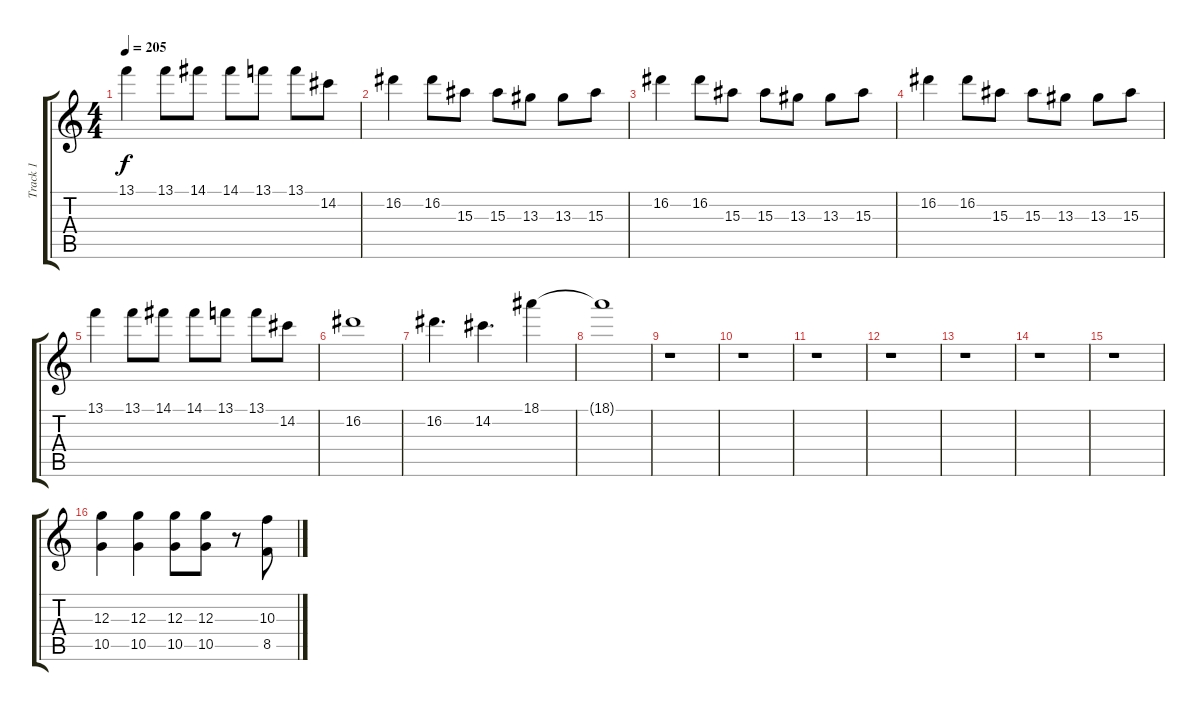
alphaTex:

\track ("Track 1" "Track 1") {instrument acousticguitarsteel}
\staff {score tabs}
\tuning (E4 B3 G3 D3 A2 E2) {hide}
\ts (4 4)
\tempo 205
\clef g2
\ks c
13.1.4{dy f} 13.1.8 14.1.8 14.1.8 13.1.8 13.1.8 14.2.8 |
16.2.4 16.2.8 15.3.8 15.3.8 13.3.8 13.3.8 15.3.8 |
16.2.4 16.2.8 15.3.8 15.3.8 13.3.8 13.3.8 15.3.8 |
16.2.4 16.2.8 15.3.8 15.3.8 13.3.8 13.3.8 15.3.8 |
13.1.4 13.1.8 14.1.8 14.1.8 13.1.8 13.1.8 14.2.8 |
16.2.1 |
16.2.4{d} 14.2.4{d} 18.1.4 |
18.1{t}.1 |
r.1 |
r.1 |
r.1 |
r.1 |
r.1 |
r.1 |
r.1 |
(12.3 10.5).4 (12.3 10.5).4 (12.3 10.5).8 (12.3 10.5).8 r.8 (10.3 8.5).8
